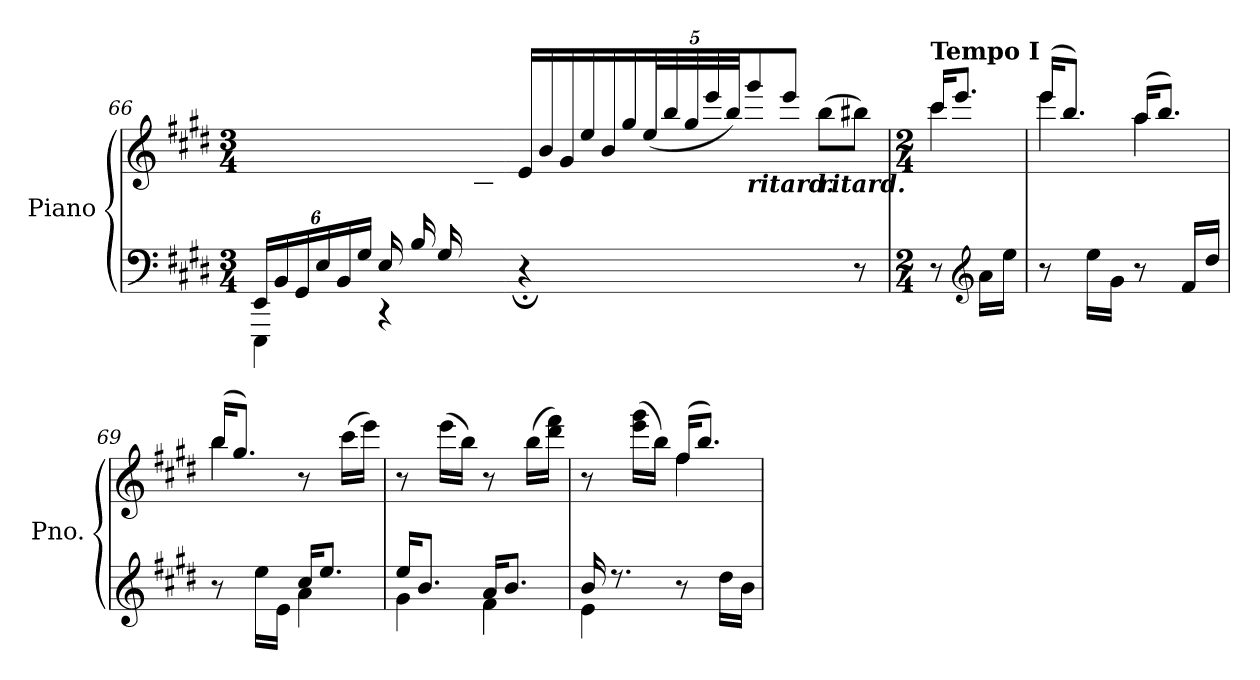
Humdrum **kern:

**kern	**kern	**dynam
*part1	*part1	*part1
*staff2	*staff1	*staff1/2
*I"Piano	*	*
*I'Pno.	*	*
!!LO:LB:g=z
*clefF4	*clefG2	*
*k[f#c#g#d#]	*k[f#c#g#d#]	*
*M3/4	*M3/4	*
*Xbrackettup	*	*
=66	=66	=66
*^	*	*
24EE/LL	4EEE\	4.ryy	.
24BB/	.	.	.
24GG#/	.	.	.
24E/	.	.	.
24BB/	.	.	.
24G#/JJ	.	.	.
*Xtuplet	*	*	*
24E/LL	4rCC	.	.
24B/	.	.	.
24G#/	.	.	.
1ryy	.	24e\	.
.	.	24B\	.
.	.	24g#\JJ	.
*	*	*Xtuplet	*
.	4r;<	24e/LL	.
.	.	24b/	.
.	.	24g#/	.
.	.	24ee/	.
.	.	24b/	.
.	.	24gg#/	.
*	*	*tuplet	*
*	*	*Xbrackettup	*
.	2ryy	(<40ee/L	.
.	.	40bb/	.
.	.	40gg#/	.
.	.	40eee/	.
.	.	40bb/JJ)	.
!	!	!LO:TX:b:Bi:t=ritard.	!
.	.	8ggg#/	.
.	.	8eee/J	.
!	!	!LO:TX:b:Bi:t=ritard.	!
.	.	(>8bb\L	.
.	8r	8bb#X\J)	.
*v	*v	*	*
=67	=67	=67
*M2/4	*M2/4	*
*^	*^	*
!	!	!LO:TX:a:B:t=Tempo I	!	!
!	!	!	!	!LO:DY:b
*v	*v	*	*	*
8r	16ccc#/KL	4ccc#\	other-dynamics
.	8.eee/J	.	.
*clefG2	*	*	*
16a\LL	.	.	.
16ee\JJ	.	.	.
!!LO:LB:g=z	!!
=68	=68	=68	=68
8r	(>16eee/KL	4eee\	.
.	8.bb/J)	.	.
16ee\LL	.	.	.
16g#\JJ	.	.	.
8r	(>16aa/KL	4aa\	.
.	8.bb/J)	.	.
16f#/LL	.	.	.
16dd#/JJ	.	.	.
=69	=69	=69	=69
*^	*	*	*
8r	4ryy	(>16bb/KL	4bb\	.
.	.	8.gg#/J)	.	.
16ee\LL	.	.	.	.
16e\JJ	.	.	.	.
16cc#/KL	4a\	8r	4ryy	.
8.ee/J	.	.	.	.
.	.	(>16ccc#\LL	.	.
.	.	16eee\JJ)	.	.
*	*	*v	*v	*
=70	=70	=70	=70
16ee/KL	4g#\	8r	.
8.b/J	.	.	.
.	.	(>16eee\LL	.
.	.	16bb\JJ)	.
16a/KL	4f#\	8r	.
8.b/J	.	.	.
.	.	(>16bb\LL	.
.	.	16ddd#\ 16fff#\JJ)	.
=71	=71	=71	=71
*	*	*^	*
16b/	4e\	8r	4ryy	.
8.r	.	.	.	.
.	.	(>16eee\ 16ggg#\LL	.	.
.	.	16bb\JJ)	.	.
8r	4ryy	(>16ff#/KL	4ff#\	.
.	.	8.bb/J)	.	.
16dd#\LL	.	.	.	.
16b\JJ	.	.	.	.
*v	*v	*	*	*
*	*v	*v	*
=	=	=
*-	*-	*-
